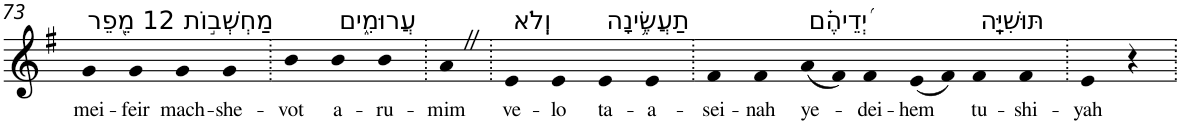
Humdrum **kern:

**kern	**text
*part1	*part1
*staff1	*staff1
*I"Piano	*
*I'Pno	*
!!LO:PB:g=z
*clefG2	*
*k[f#]	*
*G:	*
=73	=73
!LO:TX:a:t=12 מֵ֭פֵר	!
!	!LO:LY:b
4g	mei-
!	!LO:LY:b
4g	-feir
!LO:TX:a:t=מַחְשְׁב֣וֹת	!
!	!LO:LY:b
4g	mach-
!	!LO:LY:b
4g	-she-
=74.	=74.
!	!LO:LY:b
4b	-vot
!LO:TX:a:t=עֲרוּמִ֑ים	!
!	!LO:LY:b
4b	a-
!	!LO:LY:b
4b	-ru-
=75.	=75.
!	!LO:LY:b
4aZ	-mim
=76.	=76.
!LO:TX:a:t=וְֽלֹא	!
!	!LO:LY:b
4e	ve-
!	!LO:LY:b
4e	-lo
!LO:TX:a:t=תַעֲשֶׂ֥ינָה	!
!	!LO:LY:b
4e	ta-
!	!LO:LY:b
4e	-a-
=77.	=77.
!	!LO:LY:b
4f#	-sei-
!	!LO:LY:b
4f#	-nah
!LO:TX:a:t=יְ֝דֵיהֶ֗ם	!
!	!LO:LY:b
(8a	ye-
8f#)	.
!	!LO:LY:b
4f#	-dei-
!	!LO:LY:b
(8e	-hem
8f#)	.
!LO:TX:a:t=תּוּשִׁיָּֽה	!
!	!LO:LY:b
4f#	tu-
!	!LO:LY:b
4f#	-shi-
=78.	=78.
!	!LO:LY:b
4e	-yah
4r	.
=.	=.
*-	*-
